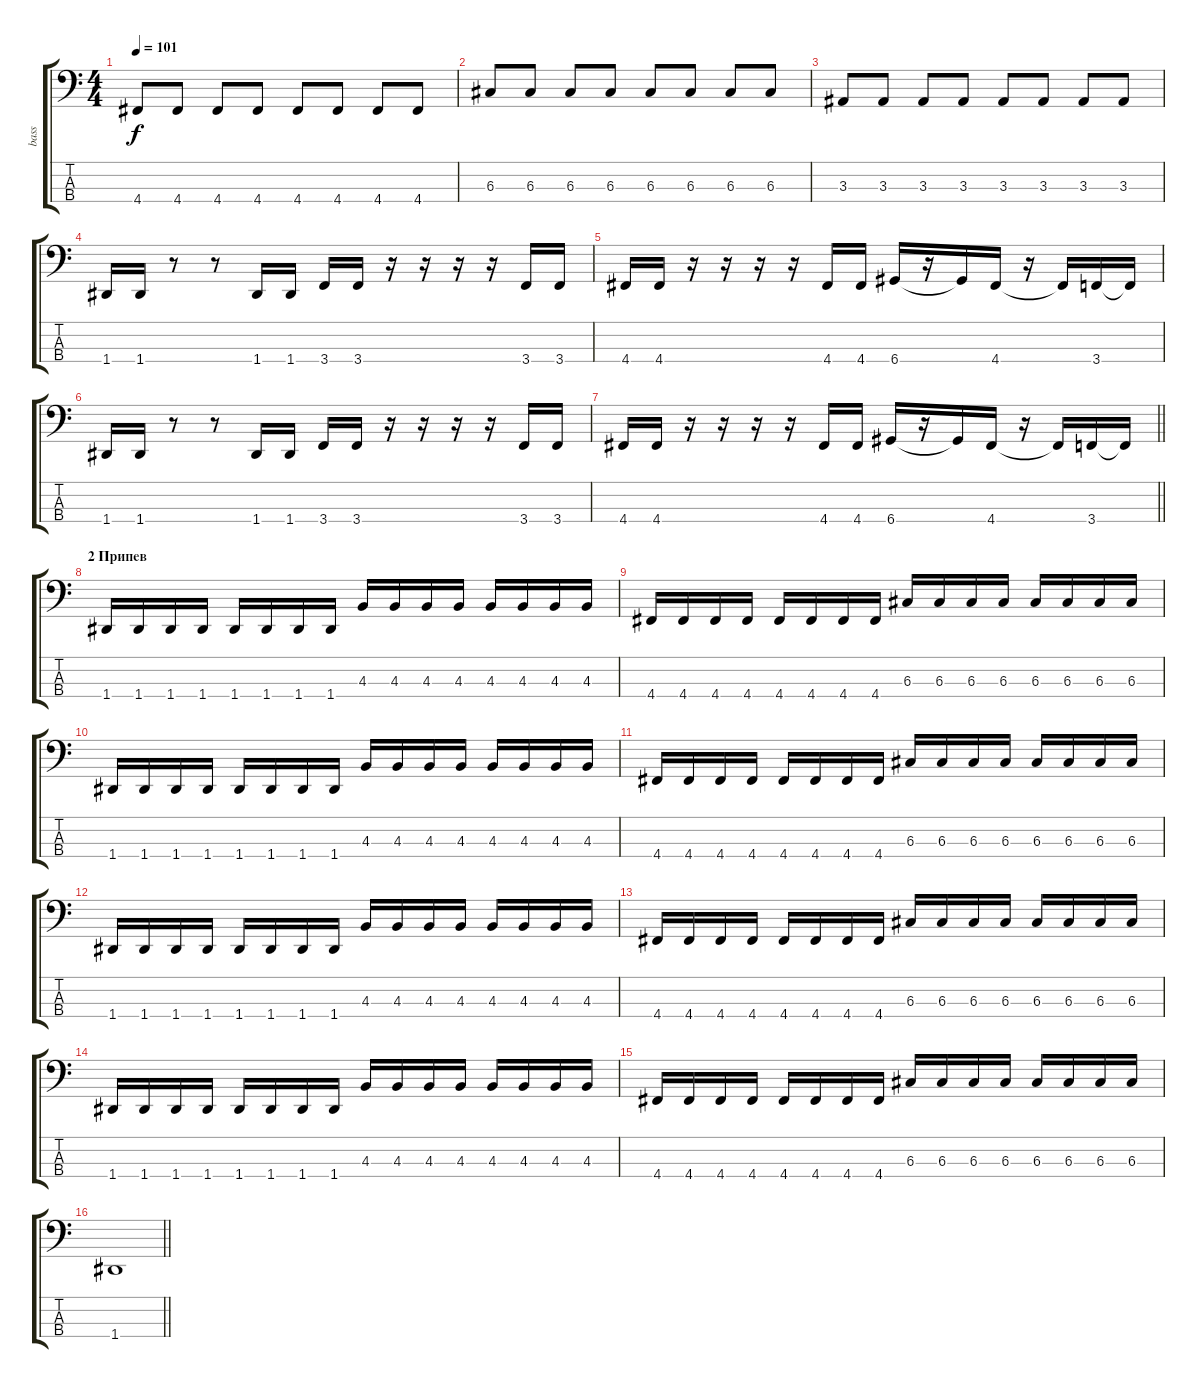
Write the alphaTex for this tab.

\track ("bass" "bass") {instrument electricbasspick}
\staff {score tabs}
\tuning (F2 C2 G1 D1) {hide}
\ts (4 4)
\tempo 101
\clef f4
\ks c
4.4.8{dy f} 4.4.8 4.4.8 4.4.8 4.4.8 4.4.8 4.4.8 4.4.8 |
6.3.8 6.3.8 6.3.8 6.3.8 6.3.8 6.3.8 6.3.8 6.3.8 |
3.3.8 3.3.8 3.3.8 3.3.8 3.3.8 3.3.8 3.3.8 3.3.8 |
1.4.16 1.4.16 r.8 r.8 1.4.16 1.4.16 3.4.16 3.4.16 r.16 r.16 r.16 r.16 3.4.16 3.4.16 |
4.4.16 4.4.16 r.16 r.16 r.16 r.16 4.4.16 4.4.16 6.4.16 r.16 6.4{t}.16 4.4.16 r.16 4.4{t}.16 3.4.16 3.4{t}.16 |
1.4.16 1.4.16 r.8 r.8 1.4.16 1.4.16 3.4.16 3.4.16 r.16 r.16 r.16 r.16 3.4.16 3.4.16 |
\barLineRight lightlight
4.4.16 4.4.16 r.16 r.16 r.16 r.16 4.4.16 4.4.16 6.4.16 r.16 6.4{t}.16 4.4.16 r.16 4.4{t}.16 3.4.16 3.4{t}.16 |
\section ("" "2 Припев")
1.4.16 1.4.16 1.4.16 1.4.16 1.4.16 1.4.16 1.4.16 1.4.16 4.3.16 4.3.16 4.3.16 4.3.16 4.3.16 4.3.16 4.3.16 4.3.16 |
4.4.16 4.4.16 4.4.16 4.4.16 4.4.16 4.4.16 4.4.16 4.4.16 6.3.16 6.3.16 6.3.16 6.3.16 6.3.16 6.3.16 6.3.16 6.3.16 |
1.4.16 1.4.16 1.4.16 1.4.16 1.4.16 1.4.16 1.4.16 1.4.16 4.3.16 4.3.16 4.3.16 4.3.16 4.3.16 4.3.16 4.3.16 4.3.16 |
4.4.16 4.4.16 4.4.16 4.4.16 4.4.16 4.4.16 4.4.16 4.4.16 6.3.16 6.3.16 6.3.16 6.3.16 6.3.16 6.3.16 6.3.16 6.3.16 |
1.4.16 1.4.16 1.4.16 1.4.16 1.4.16 1.4.16 1.4.16 1.4.16 4.3.16 4.3.16 4.3.16 4.3.16 4.3.16 4.3.16 4.3.16 4.3.16 |
4.4.16 4.4.16 4.4.16 4.4.16 4.4.16 4.4.16 4.4.16 4.4.16 6.3.16 6.3.16 6.3.16 6.3.16 6.3.16 6.3.16 6.3.16 6.3.16 |
1.4.16 1.4.16 1.4.16 1.4.16 1.4.16 1.4.16 1.4.16 1.4.16 4.3.16 4.3.16 4.3.16 4.3.16 4.3.16 4.3.16 4.3.16 4.3.16 |
4.4.16 4.4.16 4.4.16 4.4.16 4.4.16 4.4.16 4.4.16 4.4.16 6.3.16 6.3.16 6.3.16 6.3.16 6.3.16 6.3.16 6.3.16 6.3.16 |
\barLineRight lightlight
1.4.1
